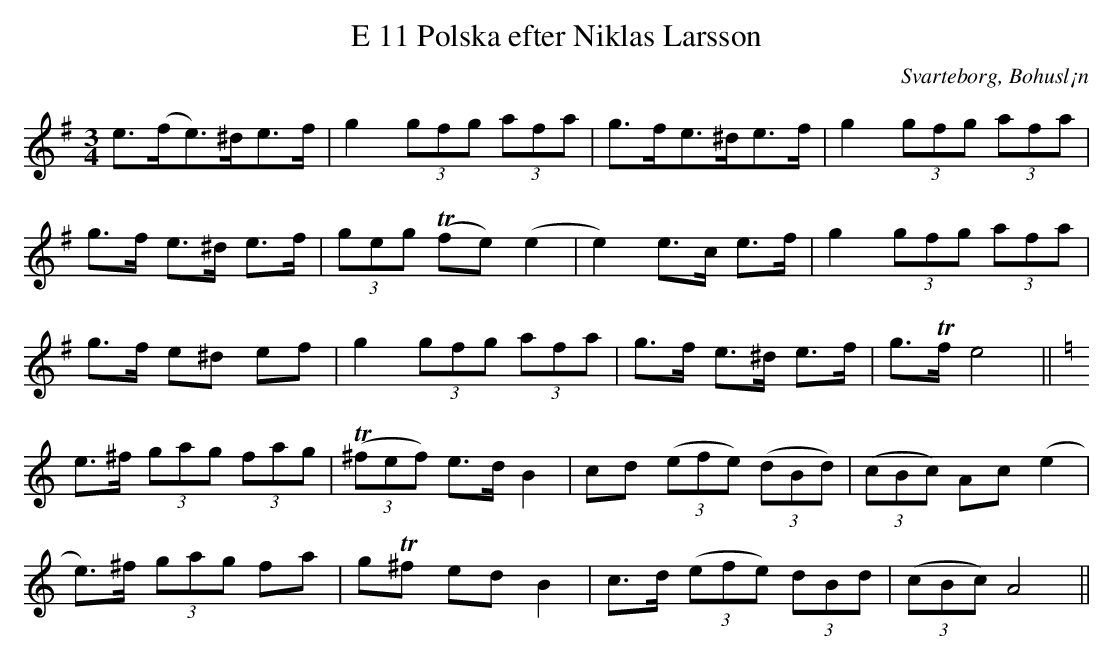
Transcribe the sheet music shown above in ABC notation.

X:1
T:Polska efter Niklas Larsson, E 11
O:Svarteborg, Bohusl¡n
M:3/4
L:1/8
K:Em
e>(fe)>^de>f|g2 (3gfg (3afa|g>fe>^de>f|g2 (3gfg (3afa|
g>f e>^d e>f|(3geg (Tfe) (e2|e2) e>c e>f|g2 (3gfg (3afa|
g>f e^d ef|g2 (3gfg (3afa|g>f e>^d e>f|g>Tf e4||
[K: Am]e>^f (3gag (3fag|((3T^fef) e>d B2|cd ((3efe) ((3dBd)|((3cBc) Ac (e2|
e)>^f (3gag fa|gT^f ed B2|c>d ((3efe) (3dBd|((3cBc) A4||
